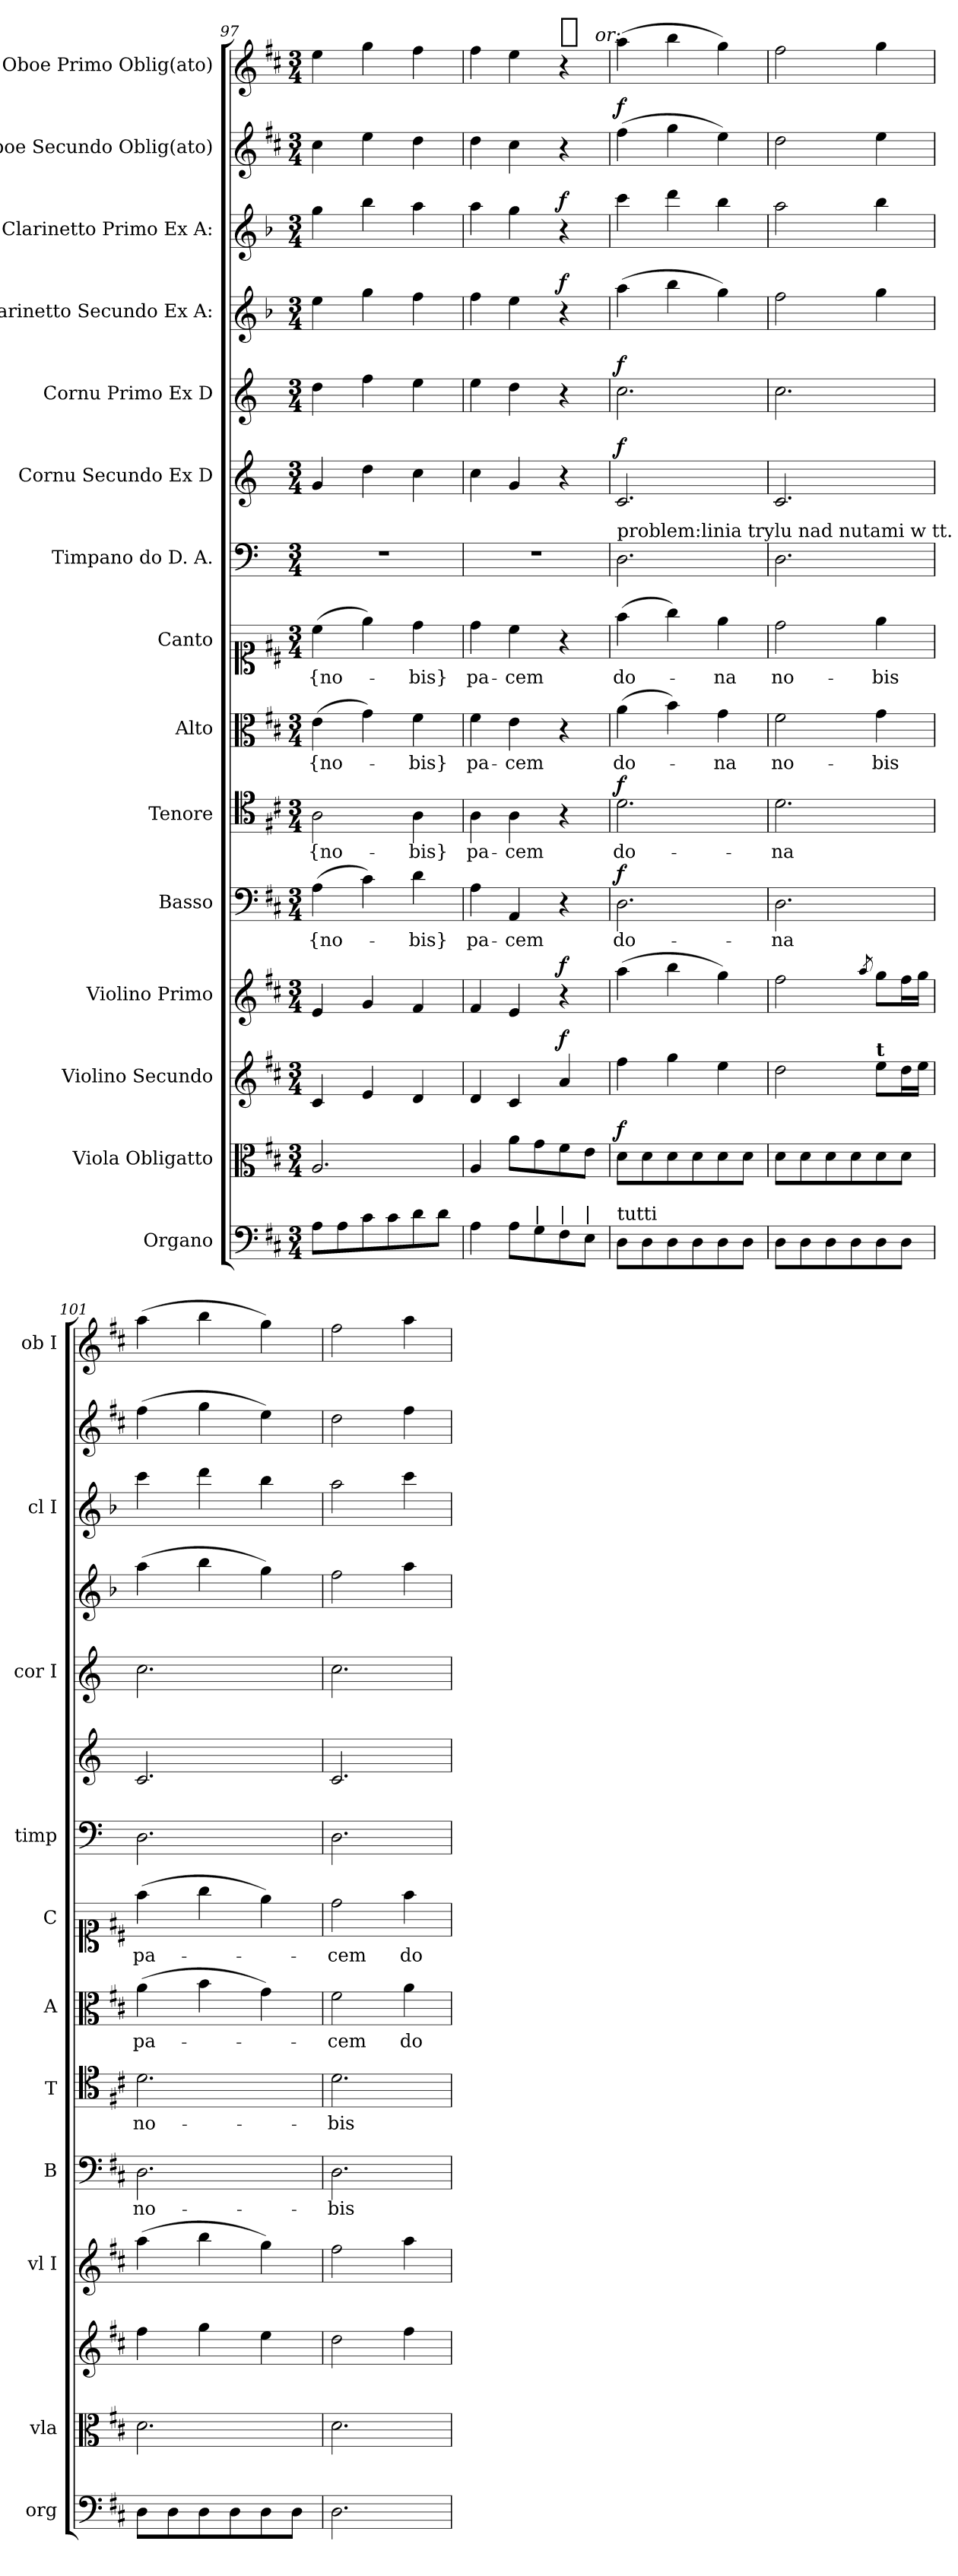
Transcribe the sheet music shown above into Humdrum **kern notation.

**kern	**kern	**dynam	**kern	**dynam	**kern	**dynam	**kern	**text	**dynam	**kern	**text	**dynam	**kern	**text	**kern	**text	**kern	**kern	**dynam	**kern	**dynam	**kern	**dynam	**kern	**dynam	**kern	**dynam	**kern	**dynam
*part15	*part14	*part14	*part13	*part13	*part12	*part12	*part11	*part11	*part11	*part10	*part10	*part10	*part9	*part9	*part8	*part8	*part7	*part6	*part6	*part5	*part5	*part4	*part4	*part3	*part3	*part2	*part2	*part1	*part1
*staff15	*staff14	*staff14	*staff13	*staff13	*staff12	*staff12	*staff11	*staff11	*staff11	*staff10	*staff10	*staff10	*staff9	*staff9	*staff8	*staff8	*staff7	*staff6	*staff6	*staff5	*staff5	*staff4	*staff4	*staff3	*staff3	*staff2	*staff2	*staff1	*staff1
*I"Organo	*I"Viola Obligatto	*	*I"Violino Secundo	*	*I"Violino Primo	*	*I"Basso	*	*	*I"Tenore	*	*	*I"Alto	*	*I"Canto	*	*I"Timpano do D. A.	*I"Cornu Secundo Ex D	*	*I"Cornu Primo Ex D	*	*I"Clarinetto Secundo Ex A:	*	*I"Clarinetto Primo Ex A:	*	*I"Oboe Secundo Oblig(ato)	*	*I"Oboe Primo Oblig(ato)	*
*I'org	*I'vla	*	*	*	*I'vl I	*	*I'B	*	*	*I'T	*	*	*I'A	*	*I'C	*	*I'timp	*	*	*I'cor I	*	*	*	*I'cl I	*	*	*	*I'ob I	*
*clefF4	*clefC3	*	*clefG2	*	*clefG2	*	*clefF4	*	*	*clefC4	*	*	*clefC3	*	*clefC1	*	*clefF4	*clefG2	*	*clefG2	*	*clefG2	*	*clefG2	*	*clefG2	*	*clefG2	*
*	*	*	*	*	*	*	*	*	*	*	*	*	*	*	*	*	*	*ITrd6c10	*	*ITrd6c10	*	*ITrd2c3	*	*ITrd2c3	*	*	*	*	*
*k[f#c#]	*k[f#c#]	*	*k[f#c#]	*	*k[f#c#]	*	*k[f#c#]	*	*	*k[f#c#]	*	*	*k[f#c#]	*	*k[f#c#]	*	*k[]	*k[f#c#]	*	*k[f#c#]	*	*k[f#c#]	*	*k[f#c#]	*	*k[f#c#]	*	*k[f#c#]	*
*D:	*D:	*	*D:	*	*D:	*	*D:	*	*	*D:	*	*	*D:	*	*D:	*	*	*D:	*	*D:	*	*D:	*	*D:	*	*D:	*	*D:	*
*M3/4	*M3/4	*	*M3/4	*	*M3/4	*	*M3/4	*	*	*M3/4	*	*	*M3/4	*	*M3/4	*	*M3/4	*M3/4	*	*M3/4	*	*M3/4	*	*M3/4	*	*M3/4	*	*M3/4	*
=97	=97	=97	=97	=97	=97	=97	=97	=97	=97	=97	=97	=97	=97	=97	=97	=97	=97	=97	=97	=97	=97	=97	=97	=97	=97	=97	=97	=97	=97
8A\L	2.A/	.	4c#/	.	4e/	.	(4A\	{no-	.	2A\	{no-	.	(4e\	{no-	(4cc#\	{no-	2.r	4A/	.	4e\	.	4cc#\	.	4ee\	.	4cc#\	.	4ee\	.
8A\	.	.	.	.	.	.	.	.	.	.	.	.	.	.	.	.	.	.	.	.	.	.	.	.	.	.	.	.	.
8c#\	.	.	4e/	.	4g/	.	4c#\)	.	.	.	.	.	4g\)	.	4ee\)	.	.	4e\	.	4g\	.	4ee\	.	4gg\	.	4ee\	.	4gg\	.
8c#\	.	.	.	.	.	.	.	.	.	.	.	.	.	.	.	.	.	.	.	.	.	.	.	.	.	.	.	.	.
8d\	.	.	4d/	.	4f#/	.	4d\	-bis}	.	4A\	-bis}	.	4f#\	-bis}	4dd\	-bis}	.	4d\	.	4f#\	.	4dd\	.	4ff#\	.	4dd\	.	4ff#\	.
8d\J	.	.	.	.	.	.	.	.	.	.	.	.	.	.	.	.	.	.	.	.	.	.	.	.	.	.	.	.	.
=98	=98	=98	=98	=98	=98	=98	=98	=98	=98	=98	=98	=98	=98	=98	=98	=98	=98	=98	=98	=98	=98	=98	=98	=98	=98	=98	=98	=98	=98
4A\	4A/	.	4d/	.	4f#/	.	4A\	pa-	.	4A\	pa-	.	4f#\	pa-	4dd\	pa-	2.r	4d\	.	4f#\	.	4dd\	.	4ff#\	.	4dd\	.	4ff#\	.
8A\L	8a\L	.	4c#/	.	4e/	.	4AA/	-cem	.	4A\	-cem	.	4e\	-cem	4cc#\	-cem	.	4A/	.	4e\	.	4cc#\	.	4ee\	.	4cc#\	.	4ee\	.
!LO:TX:a:t=|	!	!	!	!	!	!	!	!	!	!	!	!	!	!	!	!	!	!	!	!	!	!	!	!	!	!	!	!	!
8G\	8g\	.	.	.	.	.	.	.	.	.	.	.	.	.	.	.	.	.	.	.	.	.	.	.	.	.	.	.	.
!LO:TX:a:t=|	!	!	!	!	!	!	!	!	!	!	!	!	!	!	!	!	!	!	!	!	!	!	!	!	!	!	!	!	!
!	!	!	!	!LO:DY:a	!	!LO:DY:a	!	!	!	!	!	!	!	!	!	!	!	!	!	!	!	!	!LO:DY:a	!	!LO:DY:a	!	!	!	!LO:DY:a:t=%s or&colon;
8F#\	8f#\	.	4a/	f	4r	f	4r	.	.	4r	.	.	4r	.	4r	.	.	4r	.	4r	.	4r	f	4r	f	4r	.	4r	f
!LO:TX:a:t=|	!	!	!	!	!	!	!	!	!	!	!	!	!	!	!	!	!	!	!	!	!	!	!	!	!	!	!	!	!
8E\J	8e\J	.	.	.	.	.	.	.	.	.	.	.	.	.	.	.	.	.	.	.	.	.	.	.	.	.	.	.	.
=99	=99	=99	=99	=99	=99	=99	=99	=99	=99	=99	=99	=99	=99	=99	=99	=99	=99	=99	=99	=99	=99	=99	=99	=99	=99	=99	=99	=99	=99
!	!	!	!	!	!	!	!	!	!	!	!	!	!	!	!	!	!LO:TX:a:t=problem&colon;linia trylu nad nutami w tt. 99-102	!	!	!	!	!	!	!	!	!	!	!	!
!LO:TX:a:t=tutti	!	!	!	!	!	!	!	!	!	!	!	!	!	!	!	!	!	!	!	!	!	!	!	!	!	!	!	!	!
!	!	!LO:DY:a	!	!	!	!	!	!	!LO:DY:a	!	!	!LO:DY:a	!	!	!	!	!	!	!LO:DY:a	!	!LO:DY:a	!	!	!	!	!	!LO:DY:a	!	!
8D\L	8d\L	f	4ff#\	.	(4aa\	.	2.D\	do-	f	2.d\	do-	f	(4a\	do-	(4ff#\	do-	2.D\	2.D/	f	2.d\	f	(4ff#\	.	4aa\	.	(4ff#\	f	(4aa\	.
8D\	8d\	.	.	.	.	.	.	.	.	.	.	.	.	.	.	.	.	.	.	.	.	.	.	.	.	.	.	.	.
8D\	8d\	.	4gg\	.	4bb\	.	.	.	.	.	.	.	4b\)	.	4gg\)	.	.	.	.	.	.	4gg\	.	4bb\	.	4gg\	.	4bb\	.
8D\	8d\	.	.	.	.	.	.	.	.	.	.	.	.	.	.	.	.	.	.	.	.	.	.	.	.	.	.	.	.
8D\	8d\	.	4ee\	.	4gg\)	.	.	.	.	.	.	.	4g\	-na	4ee\	-na	.	.	.	.	.	4ee\)	.	4gg\	.	4ee\)	.	4gg\)	.
8D\J	8d\J	.	.	.	.	.	.	.	.	.	.	.	.	.	.	.	.	.	.	.	.	.	.	.	.	.	.	.	.
=100	=100	=100	=100	=100	=100	=100	=100	=100	=100	=100	=100	=100	=100	=100	=100	=100	=100	=100	=100	=100	=100	=100	=100	=100	=100	=100	=100	=100	=100
8D\L	8d\L	.	2dd\	.	2ff#\	.	2.D\	-na	.	2.d\	-na	.	2f#\	no-	2dd\	no-	2.D\	2.D/	.	2.d\	.	2dd\	.	2ff#\	.	2dd\	.	2ff#\	.
8D\	8d\	.	.	.	.	.	.	.	.	.	.	.	.	.	.	.	.	.	.	.	.	.	.	.	.	.	.	.	.
8D\	8d\	.	.	.	.	.	.	.	.	.	.	.	.	.	.	.	.	.	.	.	.	.	.	.	.	.	.	.	.
8D\	8d\	.	.	.	.	.	.	.	.	.	.	.	.	.	.	.	.	.	.	.	.	.	.	.	.	.	.	.	.
.	.	.	.	.	8qaa/	.	.	.	.	.	.	.	.	.	.	.	.	.	.	.	.	.	.	.	.	.	.	.	.
!	!	!	!LO:TX:a:B:t=t	!	!	!	!	!	!	!	!	!	!	!	!	!	!	!	!	!	!	!	!	!	!	!	!	!	!
8D\	8d\	.	8ee\L	.	8gg\L	.	.	.	.	.	.	.	4g\	-bis	4ee\	-bis	.	.	.	.	.	4ee\	.	4gg\	.	4ee\	.	4gg\	.
8D\J	8d\J	.	16dd\L	.	16ff#\L	.	.	.	.	.	.	.	.	.	.	.	.	.	.	.	.	.	.	.	.	.	.	.	.
.	.	.	16ee\JJ	.	16gg\JJ	.	.	.	.	.	.	.	.	.	.	.	.	.	.	.	.	.	.	.	.	.	.	.	.
=101	=101	=101	=101	=101	=101	=101	=101	=101	=101	=101	=101	=101	=101	=101	=101	=101	=101	=101	=101	=101	=101	=101	=101	=101	=101	=101	=101	=101	=101
8D\L	2.d\	.	4ff#\	.	(4aa\	.	2.D\	no-	.	2.d\	no-	.	(4a\	pa-	(4ff#\	pa-	2.D\	2.D/	.	2.d\	.	(4ff#\	.	4aa\	.	(4ff#\	.	(4aa\	.
8D\	.	.	.	.	.	.	.	.	.	.	.	.	.	.	.	.	.	.	.	.	.	.	.	.	.	.	.	.	.
8D\	.	.	4gg\	.	4bb\	.	.	.	.	.	.	.	4b\	.	4gg\	.	.	.	.	.	.	4gg\	.	4bb\	.	4gg\	.	4bb\	.
8D\	.	.	.	.	.	.	.	.	.	.	.	.	.	.	.	.	.	.	.	.	.	.	.	.	.	.	.	.	.
8D\	.	.	4ee\	.	4gg\)	.	.	.	.	.	.	.	4g\)	.	4ee\)	.	.	.	.	.	.	4ee\)	.	4gg\	.	4ee\)	.	4gg\)	.
8D\J	.	.	.	.	.	.	.	.	.	.	.	.	.	.	.	.	.	.	.	.	.	.	.	.	.	.	.	.	.
=102	=102	=102	=102	=102	=102	=102	=102	=102	=102	=102	=102	=102	=102	=102	=102	=102	=102	=102	=102	=102	=102	=102	=102	=102	=102	=102	=102	=102	=102
2.D\	2.d\	.	2dd\	.	2ff#\	.	2.D\	-bis	.	2.d\	-bis	.	2f#\	-cem	2dd\	-cem	2.D\	2.D/	.	2.d\	.	2dd\	.	2ff#\	.	2dd\	.	2ff#\	.
.	.	.	4ff#\	.	4aa\	.	.	.	.	.	.	.	4a\	do-	4ff#\	do-	.	.	.	.	.	4ff#\	.	4aa\	.	4ff#\	.	4aa\	.
=	=	=	=	=	=	=	=	=	=	=	=	=	=	=	=	=	=	=	=	=	=	=	=	=	=	=	=	=	=
*-	*-	*-	*-	*-	*-	*-	*-	*-	*-	*-	*-	*-	*-	*-	*-	*-	*-	*-	*-	*-	*-	*-	*-	*-	*-	*-	*-	*-	*-
